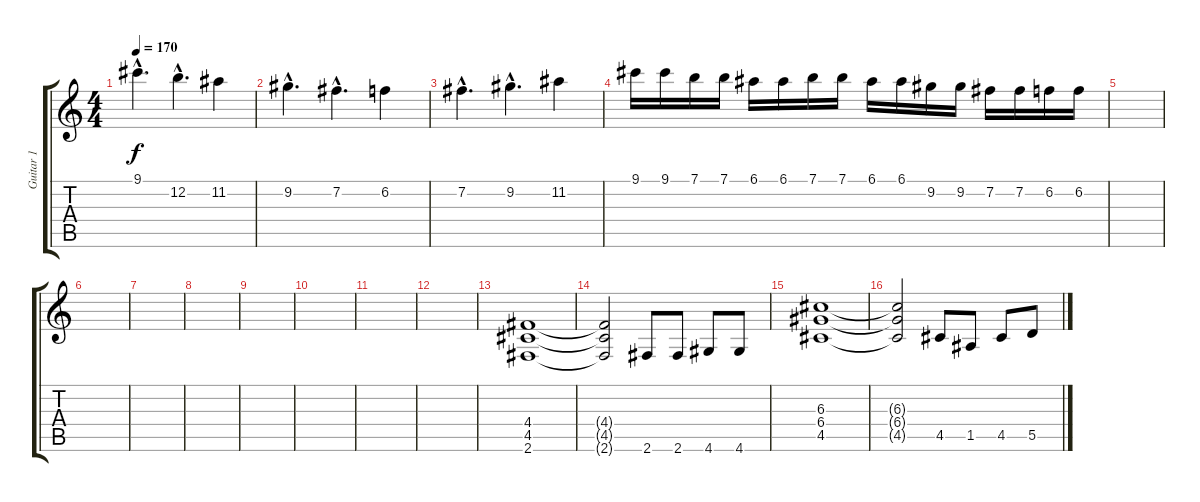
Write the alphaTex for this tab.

\track ("Guitar 1" "Guitar 1") {instrument distortionguitar}
\staff {score tabs}
\tuning (E4 B3 G3 D3 A2 E2) {hide}
\ts (4 4)
\tempo 170
\clef g2
\ks c
9.1{hac}.4{d dy f} 12.2{hac}.4{d} 11.2.4 |
9.2{hac}.4{d} 7.2{hac}.4{d} 6.2.4 |
7.2{hac}.4{d} 9.2{hac}.4{d} 11.2.4 |
9.1.16 9.1.16 7.1.16 7.1.16 6.1.16 6.1.16 7.1.16 7.1.16 6.1.16 6.1.16 9.2.16 9.2.16 7.2.16 7.2.16 6.2.16 6.2.16 |
|
|
|
|
|
|
|
|
(4.4 4.5 2.6).1{volume 10} |
(4.4{t} 4.5{t} 2.6{t}).2 2.6.8 2.6.8 4.6.8 4.6.8 |
(6.3 6.4 4.5).1 |
(6.3{t} 6.4{t} 4.5{t}).2 4.5.8 1.5.8 4.5.8 5.5.8
